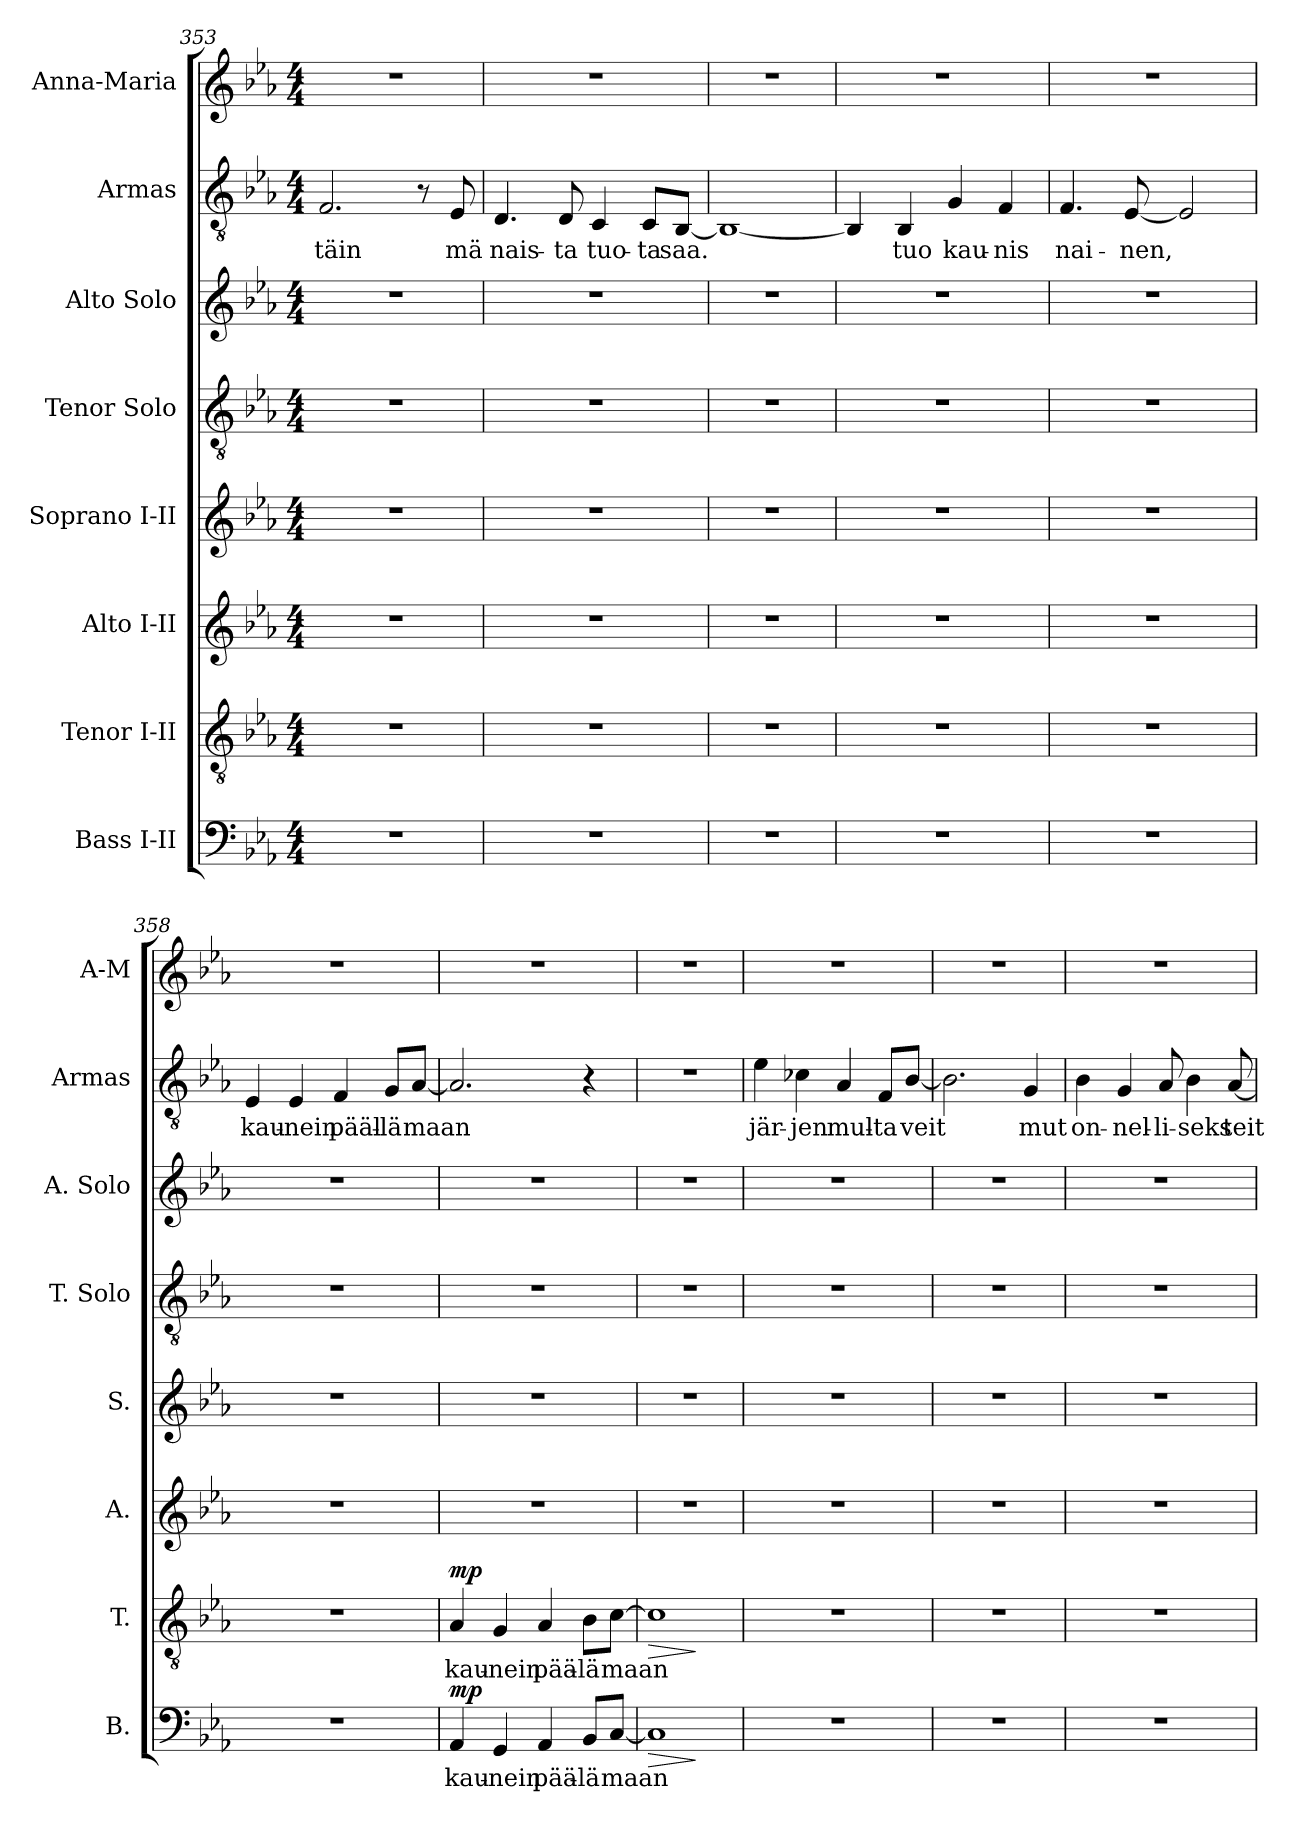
**kern	**text	**dynam	**kern	**text	**dynam	**kern	**kern	**kern	**kern	**kern	**text	**kern
*part8	*part8	*part8	*part7	*part7	*part7	*part6	*part5	*part4	*part3	*part2	*part2	*part1
*staff8	*staff8	*staff8	*staff7	*staff7	*staff7	*staff6	*staff5	*staff4	*staff3	*staff2	*staff2	*staff1
*I"Bass I-II	*	*	*I"Tenor I-II	*	*	*I"Alto I-II	*I"Soprano I-II	*I"Tenor Solo	*I"Alto Solo	*I"Armas	*	*I"Anna-Maria
*I'B.	*	*	*I'T.	*	*	*I'A.	*I'S.	*I'T. Solo	*I'A. Solo	*I'Armas	*	*I'A-M
*clefF4	*	*	*clefGv2	*	*	*clefG2	*clefG2	*clefGv2	*clefG2	*clefGv2	*	*clefG2
*	*	*	*ITrd7c12	*	*	*	*	*ITrd7c12	*	*ITrd7c12	*	*
*k[b-e-a-]	*	*	*k[b-e-a-]	*	*	*k[b-e-a-]	*k[b-e-a-]	*k[b-e-a-]	*k[b-e-a-]	*k[b-e-a-]	*	*k[b-e-a-]
*E-:	*	*	*E-:	*	*	*E-:	*E-:	*E-:	*E-:	*E-:	*	*E-:
*M4/4	*	*	*M4/4	*	*	*M4/4	*M4/4	*M4/4	*M4/4	*M4/4	*	*M4/4
=353	=353	=353	=353	=353	=353	=353	=353	=353	=353	=353	=353	=353
!	!	!	!	!	!	!	!	!	!	!	!LO:LY:b:color=#000000	!
1r	.	.	1r	.	.	1r	1r	1r	1r	2.FFi/	-täin	1r
.	.	.	.	.	.	.	.	.	.	8r	.	.
!	!	!	!	!	!	!	!	!	!	!	!LO:LY:b:color=#000000	!
.	.	.	.	.	.	.	.	.	.	8EE-i/	mä	.
=354	=354	=354	=354	=354	=354	=354	=354	=354	=354	=354	=354	=354
!	!	!	!	!	!	!	!	!	!	!	!LO:LY:b:color=#000000	!
1r	.	.	1r	.	.	1r	1r	1r	1r	4.DDi/	nais-	1r
!	!	!	!	!	!	!	!	!	!	!	!LO:LY:b:color=#000000	!
.	.	.	.	.	.	.	.	.	.	8DDi/	-ta	.
!	!	!	!	!	!	!	!	!	!	!	!LO:LY:b:color=#000000	!
.	.	.	.	.	.	.	.	.	.	4CCi/	tuo-	.
!	!	!	!	!	!	!	!	!	!	!	!LO:LY:b:color=#000000	!
.	.	.	.	.	.	.	.	.	.	8CCi/L	-ta	.
!	!	!	!	!	!	!	!	!	!	!	!LO:LY:b:color=#000000	!
.	.	.	.	.	.	.	.	.	.	[<8BBB-i/J	saa.	.
=355	=355	=355	=355	=355	=355	=355	=355	=355	=355	=355	=355	=355
1r	.	.	1r	.	.	1r	1r	1r	1r	1BBB-i_<	.	1r
=356	=356	=356	=356	=356	=356	=356	=356	=356	=356	=356	=356	=356
1r	.	.	1r	.	.	1r	1r	1r	1r	4BBB-i/]	.	1r
!	!	!	!	!	!	!	!	!	!	!	!LO:LY:b:color=#000000	!
.	.	.	.	.	.	.	.	.	.	4BBB-i/	tuo	.
!	!	!	!	!	!	!	!	!	!	!	!LO:LY:b:color=#000000	!
.	.	.	.	.	.	.	.	.	.	4GGi/	kau-	.
!	!	!	!	!	!	!	!	!	!	!	!LO:LY:b:color=#000000	!
.	.	.	.	.	.	.	.	.	.	4FFi/	-nis	.
!!LO:LB:g=z
=357	=357	=357	=357	=357	=357	=357	=357	=357	=357	=357	=357	=357
!	!	!	!	!	!	!	!	!	!	!	!LO:LY:b:color=#000000	!
1r	.	.	1r	.	.	1r	1r	1r	1r	4.FFi/	nai-	1r
!	!	!	!	!	!	!	!	!	!	!	!LO:LY:b:color=#000000	!
.	.	.	.	.	.	.	.	.	.	[<8EE-i/	-nen,	.
.	.	.	.	.	.	.	.	.	.	2EE-i/]	.	.
=358	=358	=358	=358	=358	=358	=358	=358	=358	=358	=358	=358	=358
!	!	!	!	!	!	!	!	!	!	!	!LO:LY:b:color=#000000	!
1r	.	.	1r	.	.	1r	1r	1r	1r	4EE-i/	kau-	1r
!	!	!	!	!	!	!	!	!	!	!	!LO:LY:b:color=#000000	!
.	.	.	.	.	.	.	.	.	.	4EE-i/	-nein	.
!	!	!	!	!	!	!	!	!	!	!	!LO:LY:b:color=#000000	!
.	.	.	.	.	.	.	.	.	.	4FFi/	pääl-	.
!	!	!	!	!	!	!	!	!	!	!	!LO:LY:b:color=#000000	!
.	.	.	.	.	.	.	.	.	.	8GGi/L	-lä	.
!	!	!	!	!	!	!	!	!	!	!	!LO:LY:b:color=#000000	!
.	.	.	.	.	.	.	.	.	.	[<8AA-i/J	maan	.
=359	=359	=359	=359	=359	=359	=359	=359	=359	=359	=359	=359	=359
!	!LO:LY:b:color=#000000	!	!	!	!	!	!	!	!	!	!	!
!	!	!	!	!LO:LY:b:color=#000000	!	!	!	!	!	!	!	!
4AA-i/	kau-	mp	4AA-i/	kau-	mp	1r	1r	1r	1r	2.AA-i/]	.	1r
!	!LO:LY:b:color=#000000	!	!	!	!	!	!	!	!	!	!	!
!	!	!	!	!LO:LY:b:color=#000000	!	!	!	!	!	!	!	!
4GGi/	-nein	.	4GGi/	-nein	.	.	.	.	.	.	.	.
!	!LO:LY:b:color=#000000	!	!	!	!	!	!	!	!	!	!	!
!	!	!	!	!LO:LY:b:color=#000000	!	!	!	!	!	!	!	!
4AA-i/	pää-	.	4AA-i/	pää-	.	.	.	.	.	.	.	.
!	!LO:LY:b:color=#000000	!	!	!	!	!	!	!	!	!	!	!
!	!	!	!	!LO:LY:b:color=#000000	!	!	!	!	!	!	!	!
8BB-i/L	-lä	.	8BB-i\L	-lä	.	.	.	.	.	4r	.	.
!	!LO:LY:b:color=#000000	!	!	!	!	!	!	!	!	!	!	!
!	!	!	!	!LO:LY:b:color=#000000	!	!	!	!	!	!	!	!
[<8Ci/J	maan	.	[>8Ci\J	maan	.	.	.	.	.	.	.	.
=360	=360	=360	=360	=360	=360	=360	=360	=360	=360	=360	=360	=360
!	!	!LO:HP:b	!	!	!LO:HP:b	!	!	!	!	!	!	!
1Ci]	.	>	1Ci]	.	>	1r	1r	1r	1r	1r	.	1r
.	.	]	.	.	]	.	.	.	.	.	.	.
=361	=361	=361	=361	=361	=361	=361	=361	=361	=361	=361	=361	=361
!	!	!	!	!	!	!	!	!	!	!	!LO:LY:b:color=#000000	!
1r	.	.	1r	.	.	1r	1r	1r	1r	4E-i\	jär-	1r
!	!	!	!	!	!	!	!	!	!	!	!LO:LY:b:color=#000000	!
.	.	.	.	.	.	.	.	.	.	4C-Xi\	-jen	.
!	!	!	!	!	!	!	!	!	!	!	!LO:LY:b:color=#000000	!
.	.	.	.	.	.	.	.	.	.	4AA-i/	mul-	.
!	!	!	!	!	!	!	!	!	!	!	!LO:LY:b:color=#000000	!
.	.	.	.	.	.	.	.	.	.	8FFi/L	-ta	.
!	!	!	!	!	!	!	!	!	!	!	!LO:LY:b:color=#000000	!
.	.	.	.	.	.	.	.	.	.	[<8BB-i/J	veit	.
=362	=362	=362	=362	=362	=362	=362	=362	=362	=362	=362	=362	=362
1r	.	.	1r	.	.	1r	1r	1r	1r	2.BB-i\]	.	1r
!	!	!	!	!	!	!	!	!	!	!	!LO:LY:b:color=#000000	!
.	.	.	.	.	.	.	.	.	.	4GGi/	mut	.
=363	=363	=363	=363	=363	=363	=363	=363	=363	=363	=363	=363	=363
!	!	!	!	!	!	!	!	!	!	!	!LO:LY:b:color=#000000	!
1r	.	.	1r	.	.	1r	1r	1r	1r	4BB-i\	on-	1r
!	!	!	!	!	!	!	!	!	!	!	!LO:LY:b:color=#000000	!
.	.	.	.	.	.	.	.	.	.	4GGi/	-nel-	.
!	!	!	!	!	!	!	!	!	!	!	!LO:LY:b:color=#000000	!
.	.	.	.	.	.	.	.	.	.	8AA-i/	-li-	.
!	!	!	!	!	!	!	!	!	!	!	!LO:LY:b:color=#000000	!
.	.	.	.	.	.	.	.	.	.	4BB-i\	-seks	.
!	!	!	!	!	!	!	!	!	!	!	!LO:LY:b:color=#000000	!
.	.	.	.	.	.	.	.	.	.	[<8AA-i/	teit	.
=	=	=	=	=	=	=	=	=	=	=	=	=
*-	*-	*-	*-	*-	*-	*-	*-	*-	*-	*-	*-	*-
